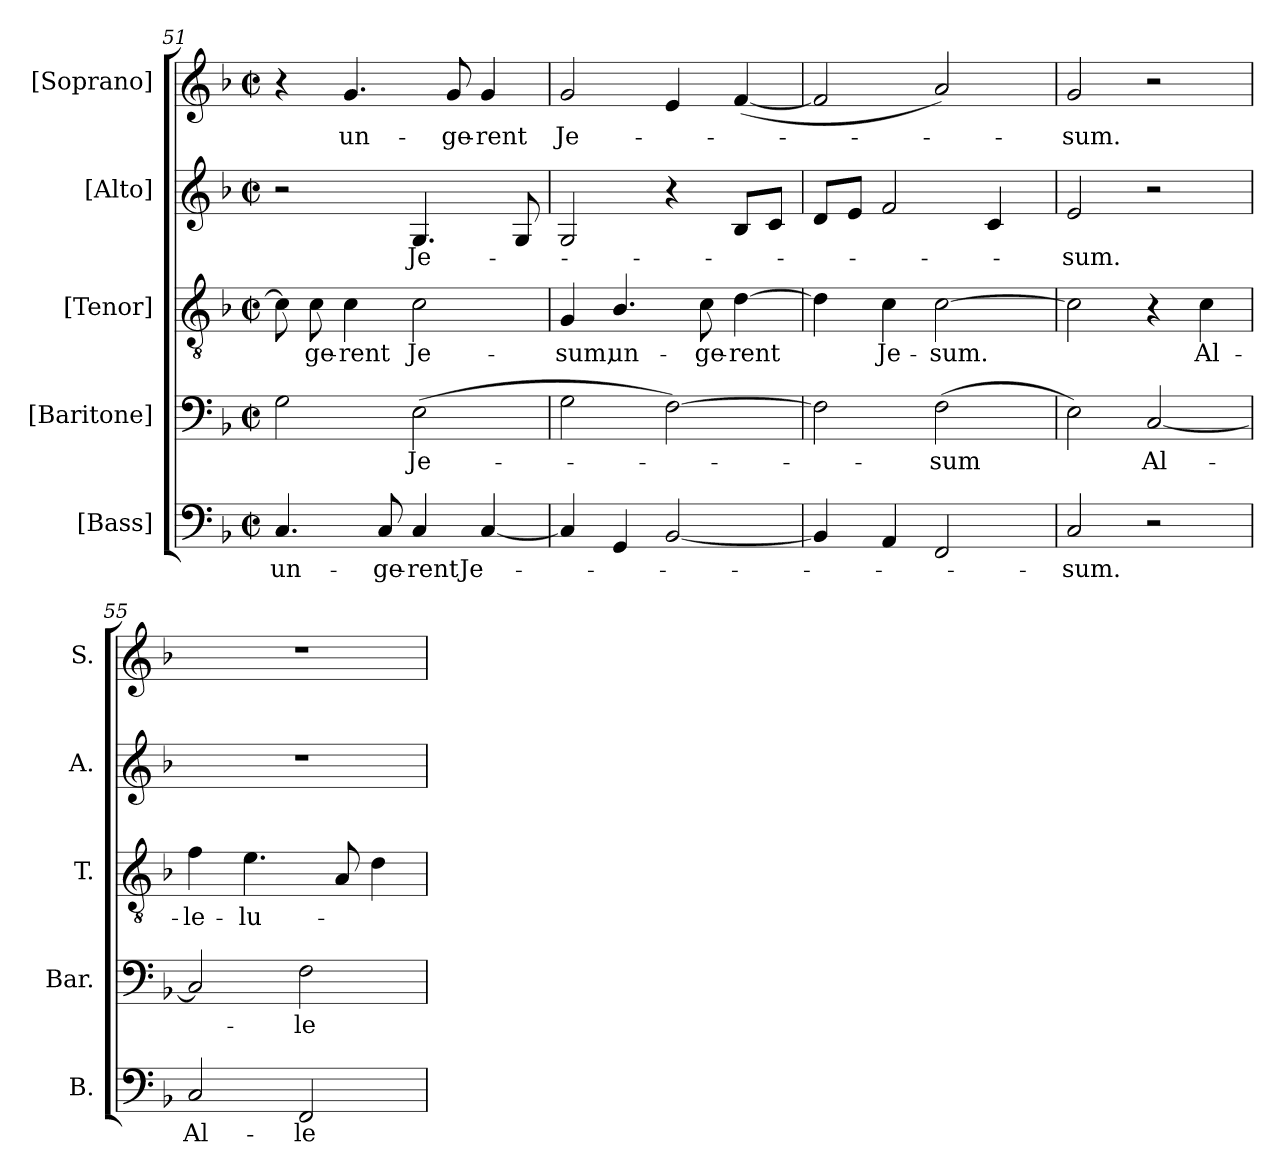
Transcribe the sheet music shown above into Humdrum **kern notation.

**kern	**text	**kern	**text	**kern	**text	**kern	**text	**kern	**text
*part5	*part5	*part4	*part4	*part3	*part3	*part2	*part2	*part1	*part1
*staff5	*staff5	*staff4	*staff4	*staff3	*staff3	*staff2	*staff2	*staff1	*staff1
*I"[Bass]	*	*I"[Baritone]	*	*I"[Tenor]	*	*I"[Alto]	*	*I"[Soprano]	*
*I'B.	*	*I'Bar.	*	*I'T.	*	*I'A.	*	*I'S.	*
!!LO:LB:g=z
*clefF4	*	*clefF4	*	*clefGv2	*	*clefG2	*	*clefG2	*
*	*	*	*	*ITrd7c12	*	*	*	*	*
*k[b-]	*	*k[b-]	*	*k[b-]	*	*k[b-]	*	*k[b-]	*
*F:	*	*F:	*	*F:	*	*F:	*	*F:	*
*M2/2	*	*M2/2	*	*M2/2	*	*M2/2	*	*M2/2	*
*met(c|)	*	*met(c|)	*	*met(c|)	*	*met(c|)	*	*met(c|)	*
=51	=51	=51	=51	=51	=51	=51	=51	=51	=51
!	!LO:LY:b:color=#000000	!	!	!	!	!	!	!	!
4.Ci/	un-	2Gi\	.	8Ci\]	.	2r	.	4r	.
!	!	!	!	!	!LO:LY:b:color=#000000	!	!	!	!
.	.	.	.	8Ci\	-ge-	.	.	.	.
!	!	!	!	!	!LO:LY:b:color=#000000	!	!	!	!
!	!	!	!	!	!	!	!	!	!LO:LY:b:color=#000000
.	.	.	.	4Ci\	-rent	.	.	4.gi/	un-
!	!LO:LY:b:color=#000000	!	!	!	!	!	!	!	!
8Ci/	-ge-	.	.	.	.	.	.	.	.
!	!LO:LY:b:color=#000000	!	!	!	!	!	!	!	!
!	!	!	!LO:LY:b:color=#000000	!	!	!	!	!	!
!	!	!	!	!	!LO:LY:b:color=#000000	!	!	!	!
!	!	!	!	!	!	!	!LO:LY:b:color=#000000	!	!
4Ci/	-rent	(2Ei\	Je-	2Ci\	Je-	4.Gi/	Je-	.	.
!	!	!	!	!	!	!	!	!	!LO:LY:b:color=#000000
.	.	.	.	.	.	.	.	8gi/	-ge-
!	!LO:LY:b:color=#000000	!	!	!	!	!	!	!	!
!	!	!	!	!	!	!	!	!	!LO:LY:b:color=#000000
[4Ci/	Je-	.	.	.	.	.	.	4gi/	-rent
.	.	.	.	.	.	8Gi/	.	.	.
=52	=52	=52	=52	=52	=52	=52	=52	=52	=52
!	!	!	!	!	!LO:LY:b:color=#000000	!	!	!	!
!	!	!	!	!	!	!	!	!	!LO:LY:b:color=#000000
4Ci/]	.	2Gi\	.	4GGi/	-sum,	2Gi/	.	2gi/	Je-
!	!	!	!	!	!LO:LY:b:color=#000000	!	!	!	!
4GGi/	.	.	.	4.BB-i/	un-	.	.	.	.
[2BB-i/	.	[2Fi\)	.	.	.	4r	.	4ei/	.
!	!	!	!	!	!LO:LY:b:color=#000000	!	!	!	!
.	.	.	.	8Ci\	-ge-	.	.	.	.
!	!	!	!	!	!LO:LY:b:color=#000000	!	!	!	!
.	.	.	.	[4Di\	-rent	8B-i/L	.	([4fi/	.
.	.	.	.	.	.	8ci/J	.	.	.
=53	=53	=53	=53	=53	=53	=53	=53	=53	=53
4BB-i/]	.	2Fi\]	.	4Di\]	.	8di/L	.	2fi/]	.
.	.	.	.	.	.	8ei/J	.	.	.
!	!	!	!	!	!LO:LY:b:color=#000000	!	!	!	!
4AAi/	.	.	.	4Ci\	Je-	2fi/	.	.	.
!	!	!	!LO:LY:b:color=#000000	!	!	!	!	!	!
!	!	!	!	!	!LO:LY:b:color=#000000	!	!	!	!
2FFi/	.	(2Fi\	-sum	[2Ci\	-sum.	.	.	2ai/)	.
.	.	.	.	.	.	4ci/	.	.	.
=54	=54	=54	=54	=54	=54	=54	=54	=54	=54
!	!LO:LY:b:color=#000000	!	!	!	!	!	!	!	!
!	!	!	!	!	!	!	!LO:LY:b:color=#000000	!	!
!	!	!	!	!	!	!	!	!	!LO:LY:b:color=#000000
2Ci/	-sum.	2Ei\)	.	2Ci\]	.	2ei/	-sum.	2gi/	-sum.
!	!	!	!LO:LY:b:color=#000000	!	!	!	!	!	!
2r	.	[2Ci/	Al-	4r	.	2r	.	2r	.
!	!	!	!	!	!LO:LY:b:color=#000000	!	!	!	!
.	.	.	.	4Ci\	Al-	.	.	.	.
=55	=55	=55	=55	=55	=55	=55	=55	=55	=55
!	!LO:LY:b:color=#000000	!	!	!	!	!	!	!	!
!	!	!	!	!	!LO:LY:b:color=#000000	!	!	!	!
2Ci/	Al-	2Ci/]	.	4Fi\	-le-	1r	.	1r	.
!	!	!	!	!	!LO:LY:b:color=#000000	!	!	!	!
.	.	.	.	4.Ei\	-lu-	.	.	.	.
!	!LO:LY:b:color=#000000	!	!	!	!	!	!	!	!
!	!	!	!LO:LY:b:color=#000000	!	!	!	!	!	!
2FFi/	-le-	2Fi\	-le-	.	.	.	.	.	.
.	.	.	.	8AAi/	.	.	.	.	.
.	.	.	.	4Di\	.	.	.	.	.
=	=	=	=	=	=	=	=	=	=
*-	*-	*-	*-	*-	*-	*-	*-	*-	*-
